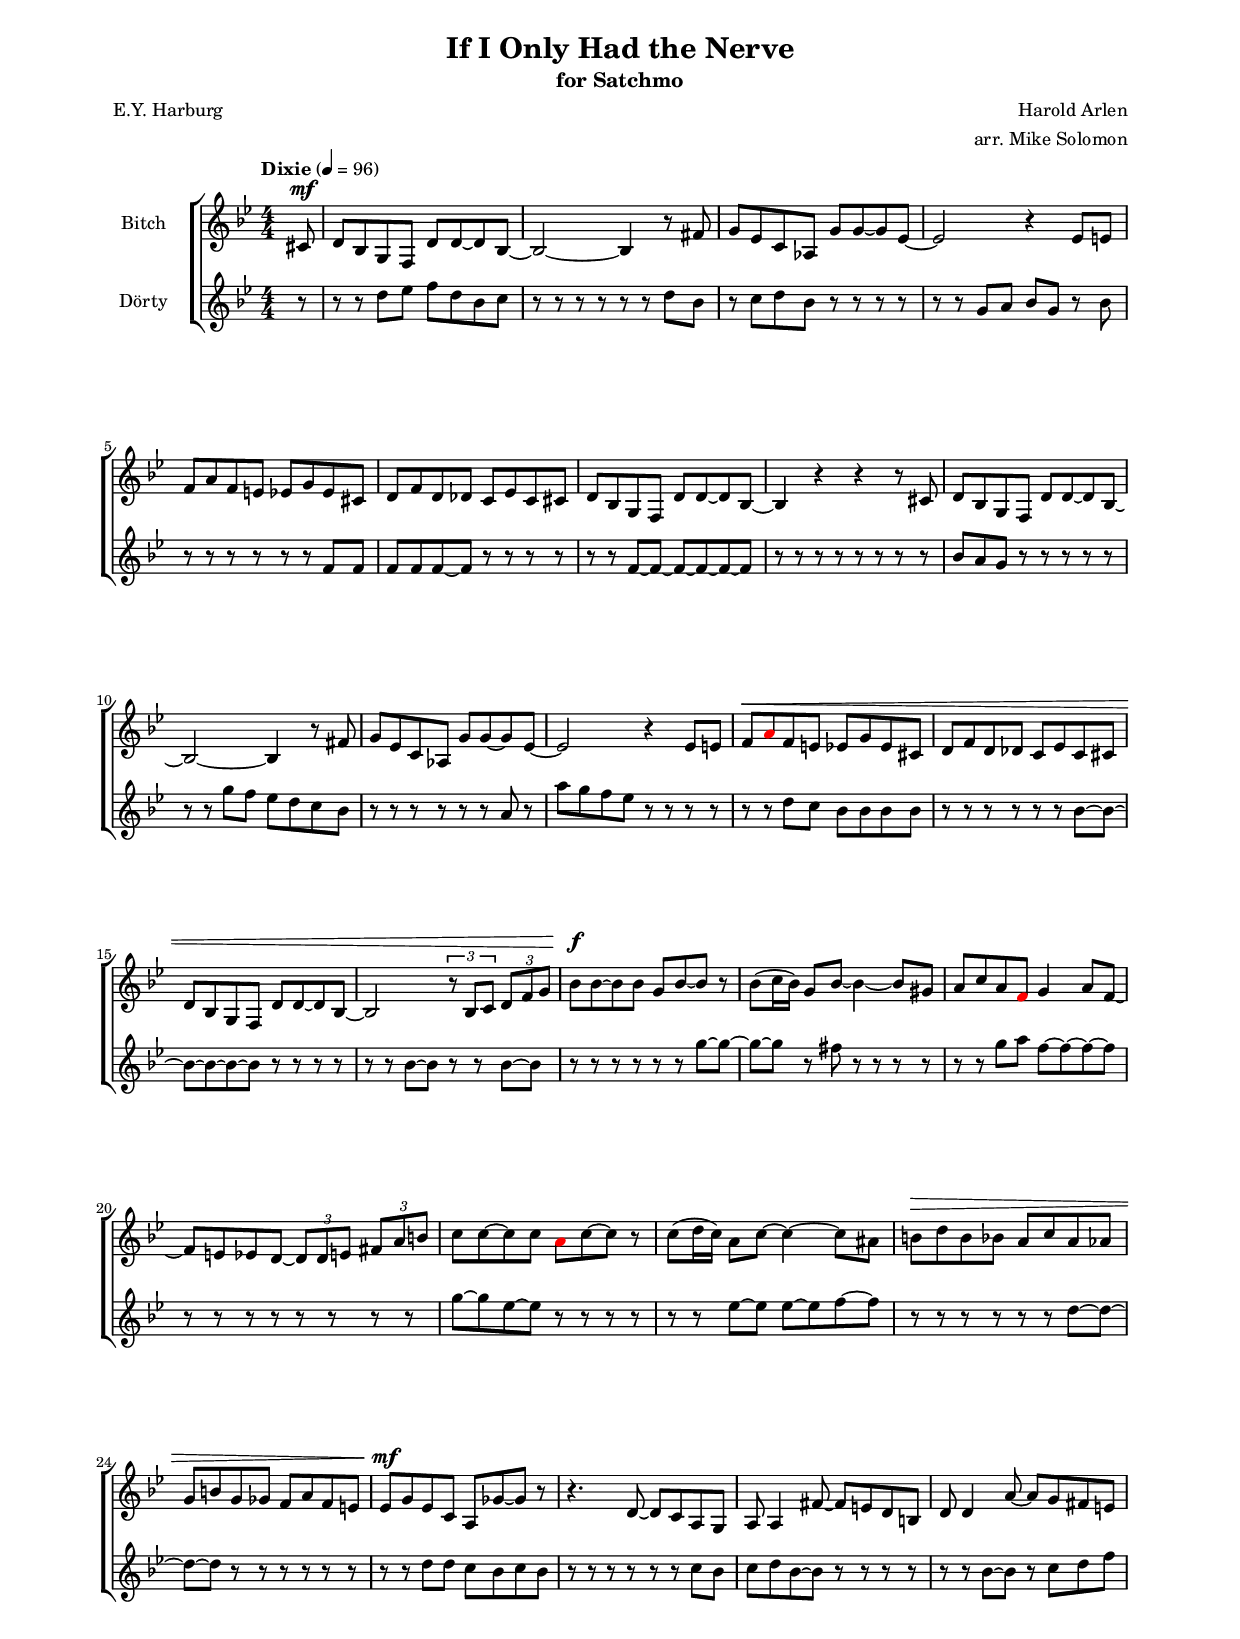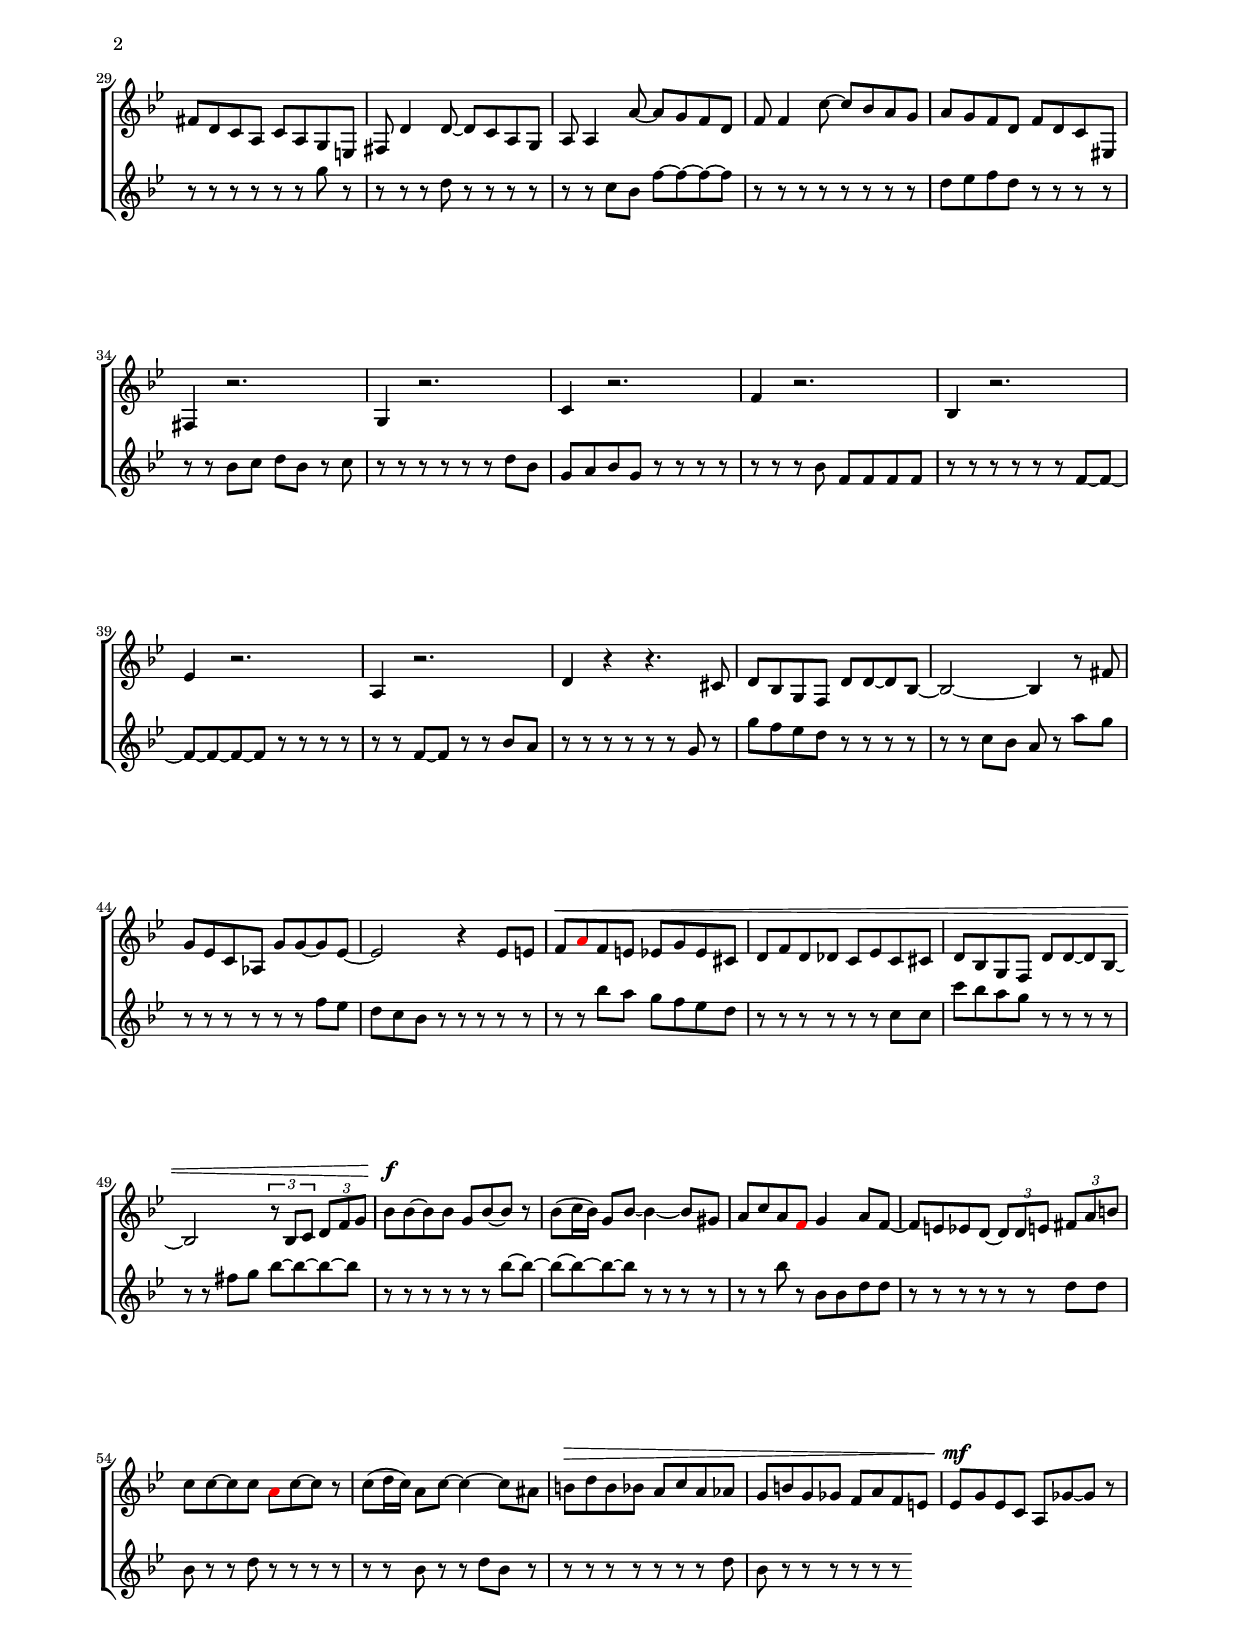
\version "2.19.0"
\include "defs-devel.ly"

marD = \markup \null
elsD = \markup \null
mikD = \markup \null
rynZ = \markup \null
desD = \markup \null

#(set-global-staff-size 15.87)
autoBeamInstruction = \autoBeamOn

solo = \markup \italic "solo"
psolo = \markup \italic "(solo)"
skat = \markup \italic "sit skat"
shoot = \markup \italic "SYT"

\header {
  title = "If I Only Had the Nerve"
  subtitle = "for Satchmo"
  %title = "Somewhere Over the Rainbow"
  composer = "Harold Arlen"
  poet = "E.Y. Harburg"
  arranger = "arr. Mike Solomon"
  %arranger = "arr. (anon)"
}
\paper {
  #(define fonts
    (set-global-fonts
    #:music "lilyjazz"
    #:brace "lilyjazz"
    #:roman "LilyJAZZText"
    #:sans "LilyJAZZChord"
    #:factor (/ staff-height pt 20)
  ))
  ragged-right = ##f
  left-margin = 0.75\in
  right-margin = 0.75\in
  top-margin = 0.5\in
  bottom-margin = 0.6\in
  ragged-last-bottom = ##f
  %max-systems-per-page = #2
  %oddHeaderMarkup = "FIRST FULL DRAFT 20.10.14 4:44"
  %evenHeaderMarkup = "FIRST FULL DRAFT 20.10.14 4:44"
}


#(ly:set-option 'point-and-click #f)

#(set-global-staff-size 15.87)

railroad =  {
  \once \override BreathingSign.text = \markup \musicglyph #"scripts.caesura.straight"
  \breathe
}
myred = \once \override NoteHead #'color = #red

php = \once \override Hairpin.stencil = #(parenthesize-callback ly:hairpin::print)

\paper {
  footnote-separator-markup = \markup { \column { " "\override #`(span-factor . 1/5) { \draw-hline } }}
  footnote-padding = 1\mm
  top-system-spacing = #'((basic-distance . 1) (minimum-distance . 0) (padding . 1) (stretchability . 40))
  bottom-system-spacing = #'((basic-distance . 1) (minimum-distance . 0) (padding . 1) (stretchability . 50))
  ragged-right = ##f
}

prefatoryMatter = {
  \key bes \major
  \autoBeamInstruction
  \time 4/4
}

scorePrefatoryMatter = {
  \prefatoryMatter
  \partial 8
}

midiPrefatoryMatter = {
  \prefatoryMatter
  \partial 8
}

theme = \relative c {
  cis8-\tag #'first \mf |
  d8 bes8 g8 f8 d'8 d8 ~ d8 bes8 ~ |
  bes2 ~ bes4 r8 fis'8 |
  g8 ees8 c8 aes8 g'8 g8 ~ g8 ees8 ~ |
  ees2 r4 ees8 e8 |
  f8-\tag #'second \< \tag #'second { \rred } a8 f8 e8 ees8 g8 ees8 cis8 |
  d8 f8 d8 des8 c8 ees8 c8 cis8 |
  d8 bes8 g8 f8 d'8 d8 ~ d8 bes8 ~ |
  \tag #'first { bes4 }
  \tag #'second { bes2 }
}

marks = {
  \tempo "Dixie" 4=96
  \time 4/4
  \partial 8 s8
  \repeat unfold 25 { s1 }
}

soprano = \transpose c c {
  \transpose c c' \removeWithTag #'second \theme
  r4 r4 r8
  \transpose c c' \removeWithTag #'first \theme
  \relative c' {
    \times 2/3 { r8 bes c } \times 2/3 { d f g } |
    bes8\f bes8 ~ bes8 bes8 g8 bes8 ~ bes8 r8 |
    bes8 ( c16 bes ) g8 bes8 ~ bes4 ~ bes8 gis8 |
    a8 c8 a8 \rred f8 g4 a8 f8 ~ |
    f8 e8 ees8 d8 ~ \times 2/3 { d d e } \times 2/3 { fis a b } |
    c8 c8 ~ c8 c8 \rred a8 c8 ~ c8 r8 |
    c8 ( d16 c ) a8 c8 ~ c4 ~ c8 ais8 |
    b8\> d8 b8 bes8 a8 c8 a8 aes8 |
    g8 b8 g8 ges8 f8 a8 f8 e8 |
    ees8\mf g8 ees8 c8 a8 ges'8 ~ ges8 r8 |
    r4. d8 ~ d c a g |
    a a4 fis'8 ~ fis e d b |
    d d4 a'8 ~ a g fis e |
    fis d c a c a g e |
    fis d'4 d8 ~ d c a g |
    a a4 a'8 ~ a g f d |
    f f4 c'8 ~ c bes a g |
    a g f d f d c eis, |
    fis4 r2. |
    g4 r2. |
    c4 r2. |
    f4 r2. |
    bes,4 r2. |
    ees4 r2. |
    a,4 r2. |
    d4 r4 r4. 
  }
  \transpose c c' \removeWithTag #'first \theme
  \relative c' {
      \times 2/3 { r8 bes c } \times 2/3 { d f g } |
      bes8\f bes8 ~ bes8 bes8 g8 bes8 ~ bes8 r8 |
      bes8 ( c16 bes ) g8 bes8 ~ bes4 ~ bes8 gis8 |
      a8 c8 a8 \rred f8 g4 a8 f8 ~ |
      f8 e8 ees8 d8 ~ \times 2/3 { d d e } \times 2/3 { fis a b } |
      c8 c8 ~ c8 c8 \rred a8 c8 ~ c8 r8 |
      c8 ( d16 c ) a8 c8 ~ c4 ~ c8 ais8 |
      b8\> d8 b8 bes8 a8 c8 a8 aes8 |
      g8 b8 g8 ges8 f8 a8 f8 e8 |
      ees8\mf g8 ees8 c8 a8 ges'8 ~ ges8 r8 |
  }
}

sopranoWords = \lyricmode {
}

test = {
  \transpose g g { r8 r8 r8 d''8 ees''8 f''8 d''8 bes'8 c''8 r8 r8 r8 r8 r8 r8 d''8 bes'8 r8 c''8 d''8 bes'8 r8 r8 r8 r8 r8 r8 g'8 a'8 bes'8 g'8 r8 bes'8 r8 r8 r8 r8 r8 r8 f'8 f'8 f'8 f'8 f'8 ~ f'8 r8 r8 r8 r8 r8 r8 f'8 ~ f'8 ~ f'8 ~ f'8 ~ f'8 ~ f'8 r8 r8 r8 r8 r8 r8 r8 r8 bes'8 a'8 g'8 r8 r8 r8 r8 r8 r8 r8 g''8 f''8 ees''8 d''8 c''8 bes'8 r8 r8 r8 r8 r8 r8 a'8 r8 a''8 g''8 f''8 ees''8 r8 r8 r8 r8 r8 r8 d''8 c''8 bes'8 bes'8 bes'8 bes'8 r8 r8 r8 r8 r8 r8 bes'8 ~ bes'8 ~ bes'8 ~ bes'8 ~ bes'8 ~ bes'8 r8 r8 r8 r8 r8 r8 bes'8 ~ bes'8 r8 r8 bes'8 ~ bes'8 r8 r8 r8 r8 r8 r8 g''8 ~ g''8 ~ g''8 ~ g''8 r8 fis''8 r8 r8 r8 r8 r8 r8 g''8 a''8 f''8 ~ f''8 ~ f''8 ~ f''8 r8 r8 r8 r8 r8 r8 r8 r8 g''8 ~ g''8 ees''8 ~ ees''8 r8 r8 r8 r8 r8 r8 ees''8 ~ ees''8 ees''8 ~ ees''8 f''8 ~ f''8 r8 r8 r8 r8 r8 r8 d''8 ~ d''8 ~ d''8 ~ d''8 r8 r8 r8 r8 r8 r8 r8 r8 d''8 d''8 c''8 bes'8 c''8 bes'8 r8 r8 r8 r8 r8 r8 c''8 bes'8 c''8 d''8 bes'8 ~ bes'8 r8 r8 r8 r8 r8 r8 bes'8 ~ bes'8 r8 c''8 d''8 f''8 r8 r8 r8 r8 r8 r8 g''8 r8 r8 r8 r8 d''8 r8 r8 r8 r8 r8 r8 c''8 bes'8 f''8 ~ f''8 ~ f''8 ~ f''8 r8 r8 r8 r8 r8 r8 r8 r8 d''8 ees''8 f''8 d''8 r8 r8 r8 r8 r8 r8 bes'8 c''8 d''8 bes'8 r8 c''8 r8 r8 r8 r8 r8 r8 d''8 bes'8 g'8 a'8 bes'8 g'8 r8 r8 r8 r8 r8 r8 r8 bes'8 f'8 f'8 f'8 f'8 r8 r8 r8 r8 r8 r8 f'8 ~ f'8 ~ f'8 ~ f'8 ~ f'8 ~ f'8 r8 r8 r8 r8 r8 r8 f'8 ~ f'8 r8 r8 bes'8 a'8 r8 r8 r8 r8 r8 r8 g'8 r8 g''8 f''8 ees''8 d''8 r8 r8 r8 r8 r8 r8 c''8 bes'8 a'8 r8 a''8 g''8 r8 r8 r8 r8 r8 r8 f''8 ees''8 d''8 c''8 bes'8 r8 r8 r8 r8 r8 r8 r8 bes''8 a''8 g''8 f''8 ees''8 d''8 r8 r8 r8 r8 r8 r8 c''8 c''8 c'''8 bes''8 a''8 g''8 r8 r8 r8 r8 r8 r8 fis''8 g''8 bes''8 ~ bes''8 ~ bes''8 ~ bes''8 r8 r8 r8 r8 r8 r8 bes''8 ~ bes''8 ~ bes''8 ~ bes''8 ~ bes''8 ~ bes''8 r8 r8 r8 r8 r8 r8 bes''8 r8 bes'8 bes'8 d''8 d''8 r8 r8 r8 r8 r8 r8 d''8 d''8 bes'8 r8 r8 d''8 r8 r8 r8 r8 r8 r8 bes'8 r8 r8 d''8 bes'8 r8 r8 r8 r8 r8 r8 r8 r8 d''8 bes'8 r8 r8 r8 r8 r8 r8 }
}


\score {
  \new ChoirStaff <<
    \new Staff \with { instrumentName = #"Bitch" %shortInstrumentName = #"M."
} <<
      \new Voice = "soprano" { << { \numericTimeSignature
	\scorePrefatoryMatter
        \soprano
      } {
	\scorePrefatoryMatter
        \marks
      } >> }
      \new Lyrics \lyricsto "soprano" {
        \sopranoWords
      }
    >>
    \new Staff \with { instrumentName = #"Dörty" %shortInstrumentName = #"E."
} <<
      \new Voice = "mezzo" { \numericTimeSignature
	\scorePrefatoryMatter
        \test
      }
    >>
  >>
  \midi{}
  \layout {
    \context {
      \Voice
      \override TextScript #'layer = #6
      \override NoteHead #'layer = #7
      \override Glissando #'breakable = ##t
      \override TupletNumber #'breakable = ##t
      \override TupletBracket #'breakable = ##t
      \override DynamicLineSpanner.direction = #UP
      \remove "Forbid_line_break_engraver"
    }
    \context {
      \Staff
      %\consists "Metronome_mark_engraver"
      \override TimeSignature #'style = #'numbered
      \override StaffSymbol #'layer = #4
      \override TimeSignature #'layer = #3
      \override TimeSignature #'whiteout = ##t
    }
    \context {
      \Lyrics
      %\override LyricText #'whiteout = ##t
      \override LyricText #'layer = #6
    }
    \context {
      \Score
      %\remove "Metronome_mark_engraver"
      \override NonMusicalPaperColumn #'allow-loose-spacing = ##f
    }
  }
}
